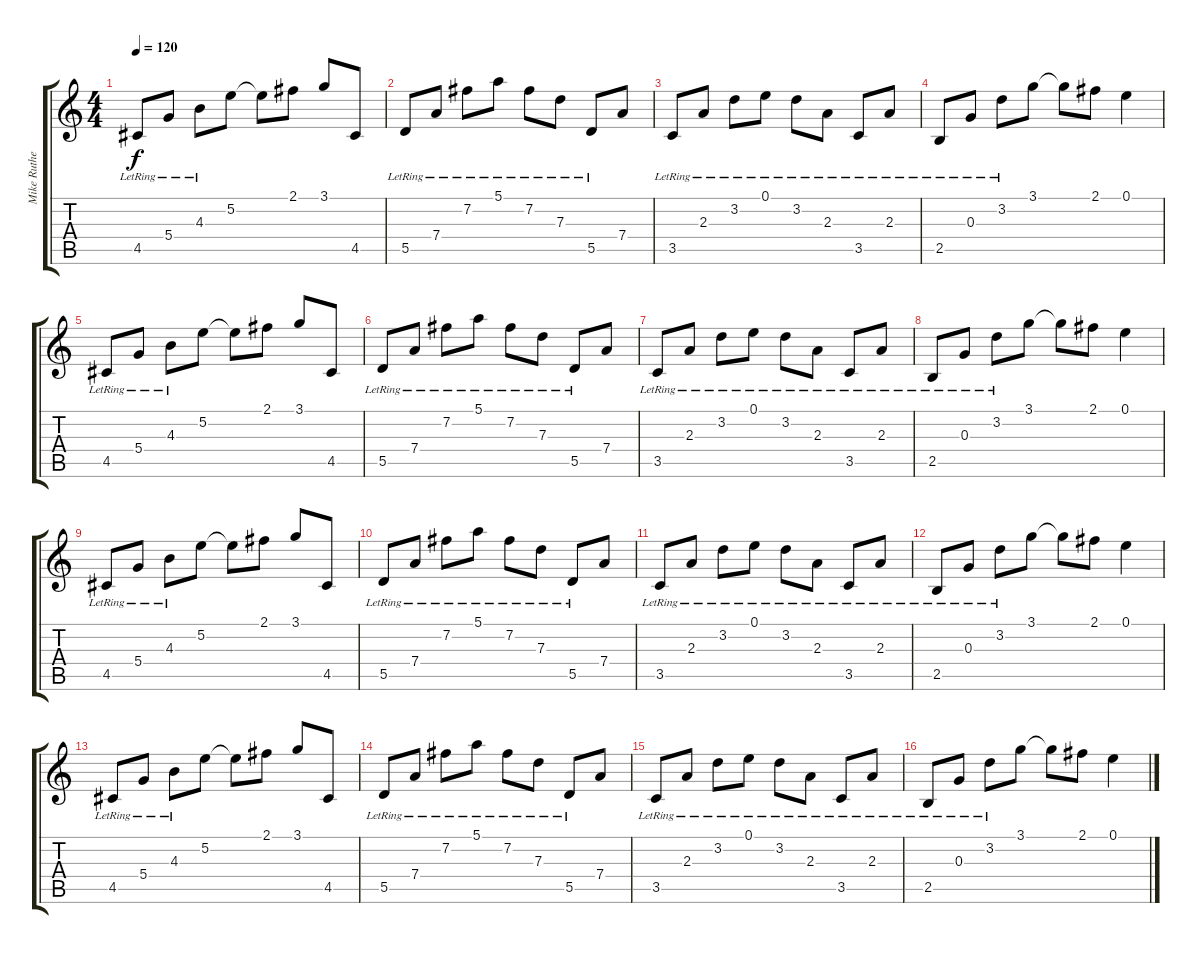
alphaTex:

\track ("Mike Rutherford" "Mike Ruthe") {instrument acousticguitarnylon}
\staff {score tabs}
\tuning (E4 B3 G3 D3 A2 E2) {hide}
\ts (4 4)
\tempo 120
\clef g2
\ks c
4.5{lr}.8{dy f} 5.4{lr}.8 4.3{lr}.8 5.2.8 5.2{t}.8 2.1.8 3.1.8 4.5.8 |
5.5{lr}.8 7.4{lr}.8 7.2{lr}.8 5.1{lr}.8 7.2{lr}.8 7.3{lr}.8 5.5{lr}.8 7.4.8 |
3.5{lr}.8 2.3{lr}.8 3.2{lr}.8 0.1{lr}.8 3.2{lr}.8 2.3{lr}.8 3.5{lr}.8 2.3{lr}.8 |
2.5{lr}.8 0.3{lr}.8 3.2{lr}.8 3.1.8 3.1{t}.8 2.1.8 0.1.4 |
4.5{lr}.8 5.4{lr}.8 4.3{lr}.8 5.2.8 5.2{t}.8 2.1.8 3.1.8 4.5.8 |
5.5{lr}.8 7.4{lr}.8 7.2{lr}.8 5.1{lr}.8 7.2{lr}.8 7.3{lr}.8 5.5{lr}.8 7.4.8 |
3.5{lr}.8 2.3{lr}.8 3.2{lr}.8 0.1{lr}.8 3.2{lr}.8 2.3{lr}.8 3.5{lr}.8 2.3{lr}.8 |
2.5{lr}.8 0.3{lr}.8 3.2{lr}.8 3.1.8 3.1{t}.8 2.1.8 0.1.4 |
4.5{lr}.8 5.4{lr}.8 4.3{lr}.8 5.2.8 5.2{t}.8 2.1.8 3.1.8 4.5.8 |
5.5{lr}.8 7.4{lr}.8 7.2{lr}.8 5.1{lr}.8 7.2{lr}.8 7.3{lr}.8 5.5{lr}.8 7.4.8 |
3.5{lr}.8 2.3{lr}.8 3.2{lr}.8 0.1{lr}.8 3.2{lr}.8 2.3{lr}.8 3.5{lr}.8 2.3{lr}.8 |
2.5{lr}.8 0.3{lr}.8 3.2{lr}.8 3.1.8 3.1{t}.8 2.1.8 0.1.4 |
4.5{lr}.8 5.4{lr}.8 4.3{lr}.8 5.2.8 5.2{t}.8 2.1.8 3.1.8 4.5.8 |
5.5{lr}.8 7.4{lr}.8 7.2{lr}.8 5.1{lr}.8 7.2{lr}.8 7.3{lr}.8 5.5{lr}.8 7.4.8 |
3.5{lr}.8 2.3{lr}.8 3.2{lr}.8 0.1{lr}.8 3.2{lr}.8 2.3{lr}.8 3.5{lr}.8 2.3{lr}.8 |
2.5{lr}.8 0.3{lr}.8 3.2{lr}.8 3.1.8 3.1{t}.8 2.1.8 0.1.4
